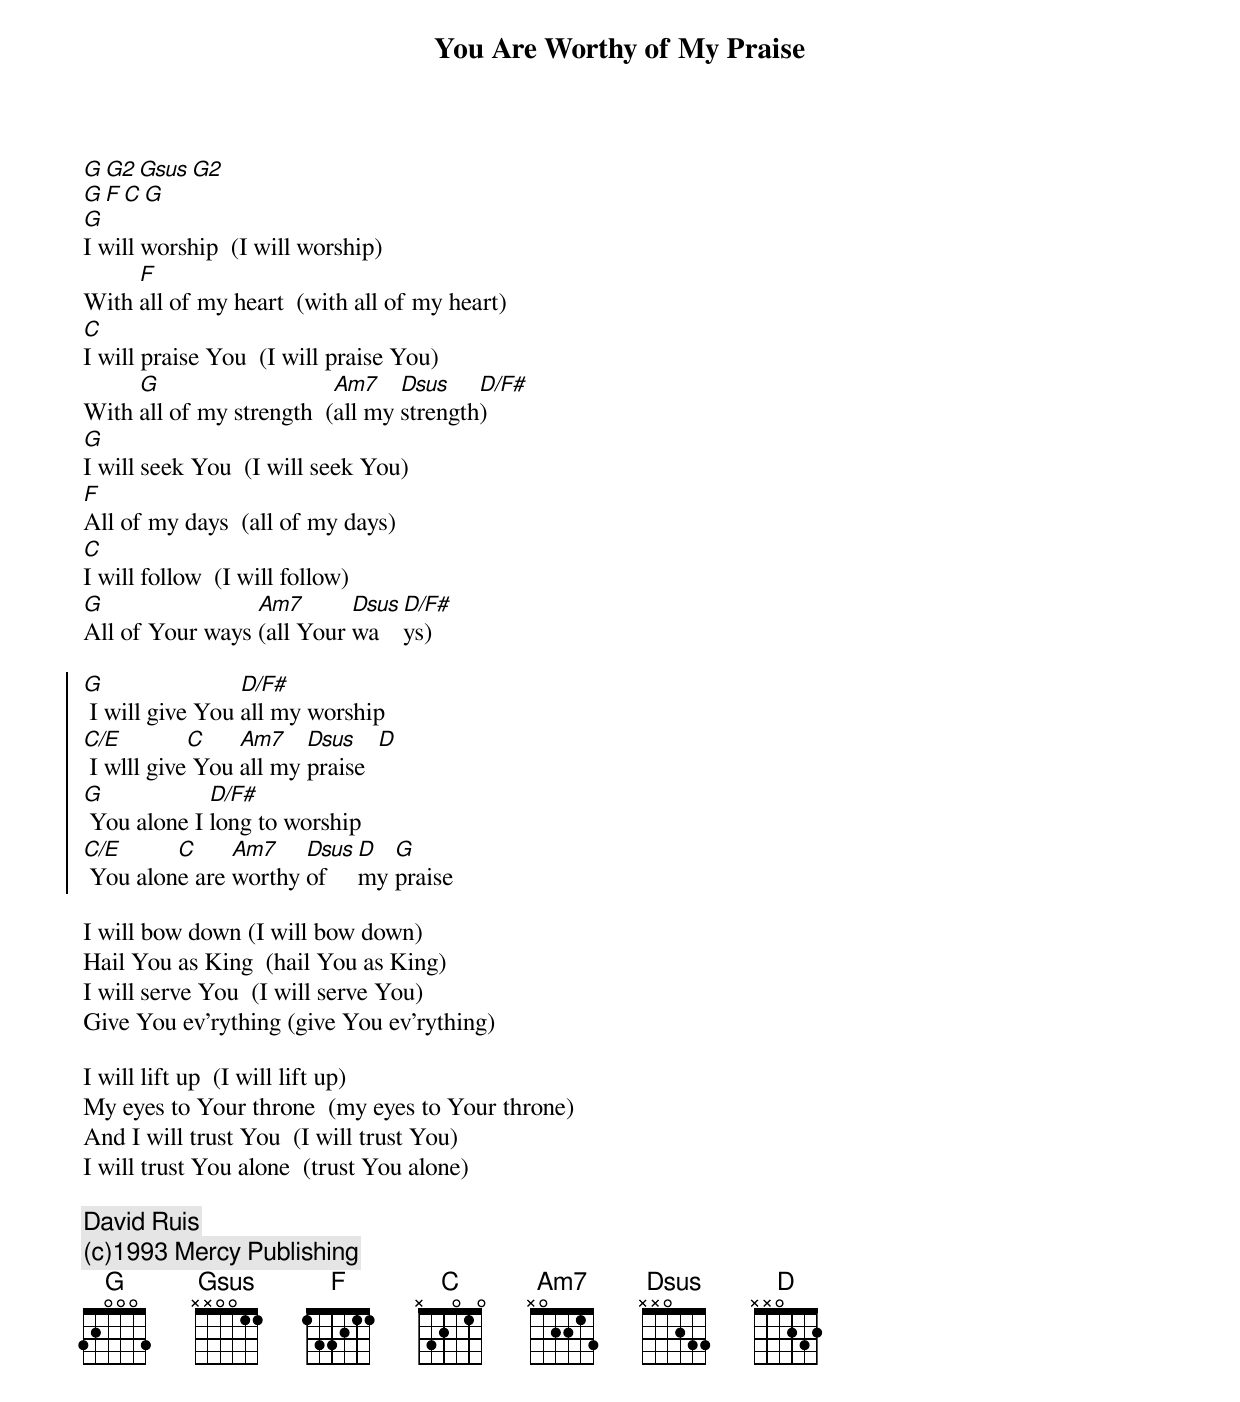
{title:You Are Worthy of My Praise}
[G][G2][Gsus][G2]
[G][F][C][G]
[G]I will worship  (I will worship)
With [F]all of my heart  (with all of my heart)
[C]I will praise You  (I will praise You)
With [G]all of my strength  ([Am7]all my [Dsus]strength[D/F#])
[G]I will seek You  (I will seek You)
[F]All of my days  (all of my days)
[C]I will follow  (I will follow)
[G]All of Your ways [Am7](all Your [Dsus]wa[D/F#]ys)

{start_of_chorus}
[G] I will give You [D/F#]all my worship
[C/E] I wlll give[C] You [Am7]all my [Dsus]praise  [D]
[G] You alone I [D/F#]long to worship
[C/E] You alon[C]e are [Am7]worthy [Dsus]of [D]my [G]praise
{end_of_chorus}

I will bow down (I will bow down)
Hail You as King  (hail You as King)
I will serve You  (I will serve You)
Give You ev'rything (give You ev'rything)

I will lift up  (I will lift up)
My eyes to Your throne  (my eyes to Your throne)
And I will trust You  (I will trust You)
I will trust You alone  (trust You alone)

{comment:David Ruis}
{comment:(c)1993 Mercy Publishing}
